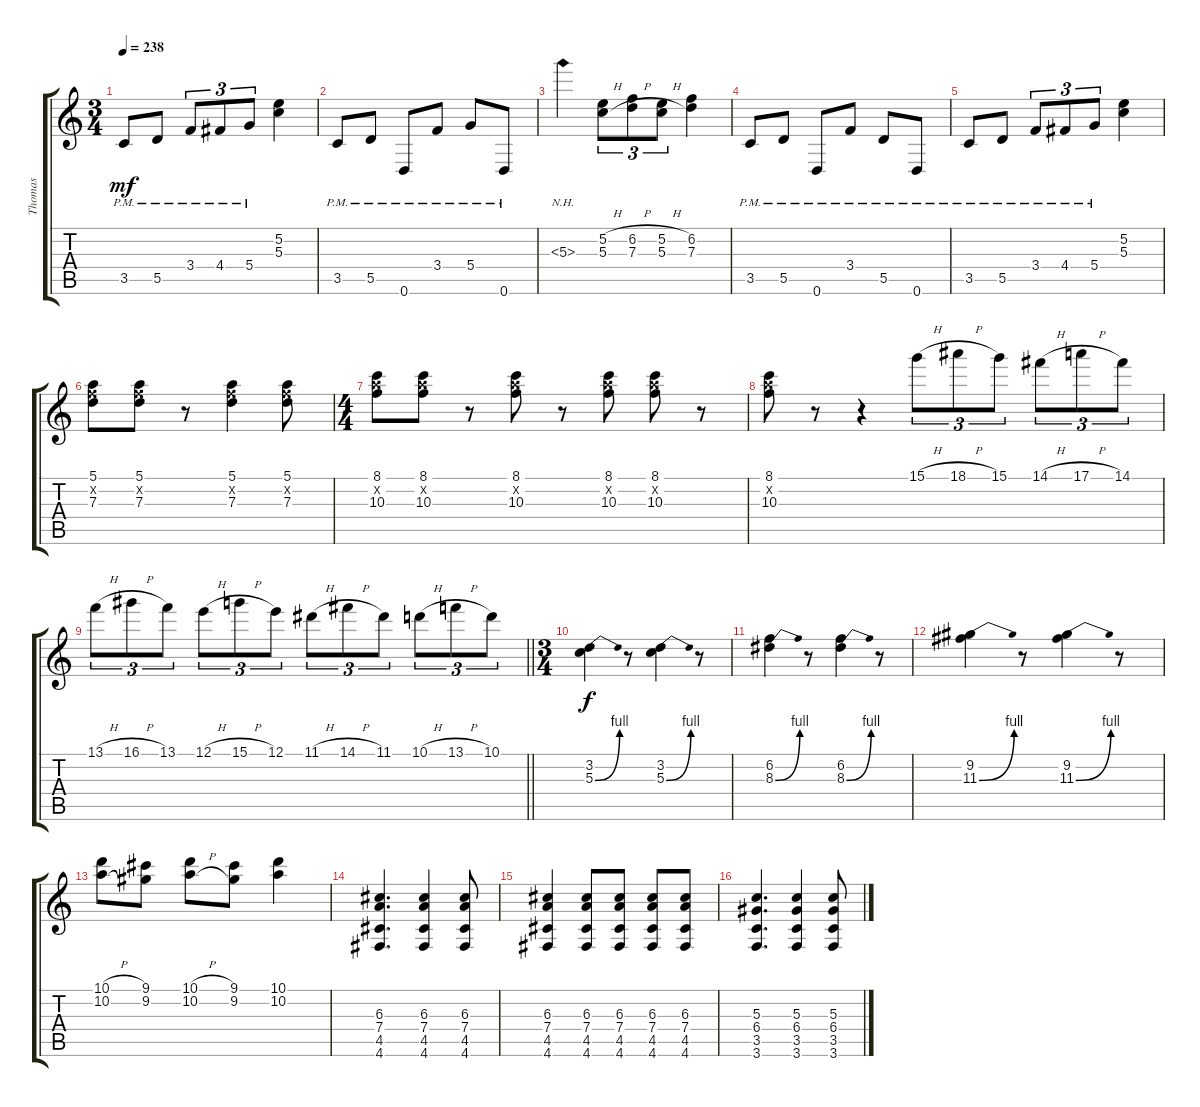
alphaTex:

\track ("Thomas" "Thomas") {instrument distortionguitar}
\staff {score tabs}
\tuning (E4 B3 G3 D3 A2 D2) {hide}
\ts (3 4)
\tempo 238
\clef g2
\ks c
3.5{pm}.8{dy mf} 5.5{pm}.8 3.4{pm}.8{tu (3 2)} 4.4{pm}.8{tu (3 2)} 5.4{pm}.8{tu (3 2)} (5.2 5.3).4 |
3.5{pm}.8 5.5{pm}.8 0.6{pm}.8 3.4{pm}.8 5.4{pm}.8 0.6{pm}.8 |
5.3{nh}.4 (5.2{h} 5.3{h}).8{tu (3 2)} (6.2{h} 7.3{h}).8{tu (3 2)} (5.2{h} 5.3{h}).8{tu (3 2)} (6.2 7.3).4 |
3.5{pm}.8 5.5{pm}.8 0.6{pm}.8 3.4{pm}.8 5.5{pm}.8 0.6{pm}.8 |
3.5{pm}.8 5.5{pm}.8 3.4{pm}.8{tu (3 2)} 4.4{pm}.8{tu (3 2)} 5.4{pm}.8{tu (3 2)} (5.2 5.3).4 |
(5.1 6.2{x} 7.3).8 (5.1 6.2{x} 7.3).8 r.8 (5.1 6.2{x} 7.3).4 (5.1 6.2{x} 7.3).8 |
\ts (4 4)
(8.1 10.2{x} 10.3).8 (8.1 10.2{x} 10.3).8 r.8 (8.1 10.2{x} 10.3).8 r.8 (8.1 10.2{x} 10.3).8 (8.1 10.2{x} 10.3).8 r.8 |
(8.1 10.2{x} 10.3).8 r.8 r.4 15.1{h}.8{tu (3 2)} 18.1{h}.8{tu (3 2)} 15.1.8{tu (3 2)} 14.1{h}.8{tu (3 2)} 17.1{h}.8{tu (3 2)} 14.1.8{tu (3 2)} |
\barLineRight lightlight
13.1{h}.8{tu (3 2)} 16.1{h}.8{tu (3 2)} 13.1.8{tu (3 2)} 12.1{h}.8{tu (3 2)} 15.1{h}.8{tu (3 2)} 12.1.8{tu (3 2)} 11.1{h}.8{tu (3 2)} 14.1{h}.8{tu (3 2)} 11.1.8{tu (3 2)} 10.1{h}.8{tu (3 2)} 13.1{h}.8{tu (3 2)} 10.1.8{tu (3 2)} |
\ts (3 4)
(3.2 5.3{be (bend 0 0 60 4)}).4{dy f} r.8 (3.2 5.3{be (bend 0 0 60 4)}).4 r.8 |
(6.2 8.3{be (bend 0 0 60 4)}).4 r.8 (6.2 8.3{be (bend 0 0 60 4)}).4 r.8 |
(9.2 11.3{be (bend 0 0 60 4)}).4 r.8 (9.2 11.3{be (bend 0 0 60 4)}).4 r.8 |
(10.1{h} 10.2{h}).8 (9.1 9.2).8 (10.1{h} 10.2{h}).8 (9.1 9.2).8 (10.1 10.2).4 |
(6.3 7.4 4.5 4.6).4{d} (6.3 7.4 4.5 4.6).4 (6.3 7.4 4.5 4.6).8 |
(6.3 7.4 4.5 4.6).4 (6.3 7.4 4.5 4.6).8 (6.3 7.4 4.5 4.6).8 (6.3 7.4 4.5 4.6).8 (6.3 7.4 4.5 4.6).8 |
(5.3 6.4 3.5 3.6).4{d} (5.3 6.4 3.5 3.6).4 (5.3 6.4 3.5 3.6).8
